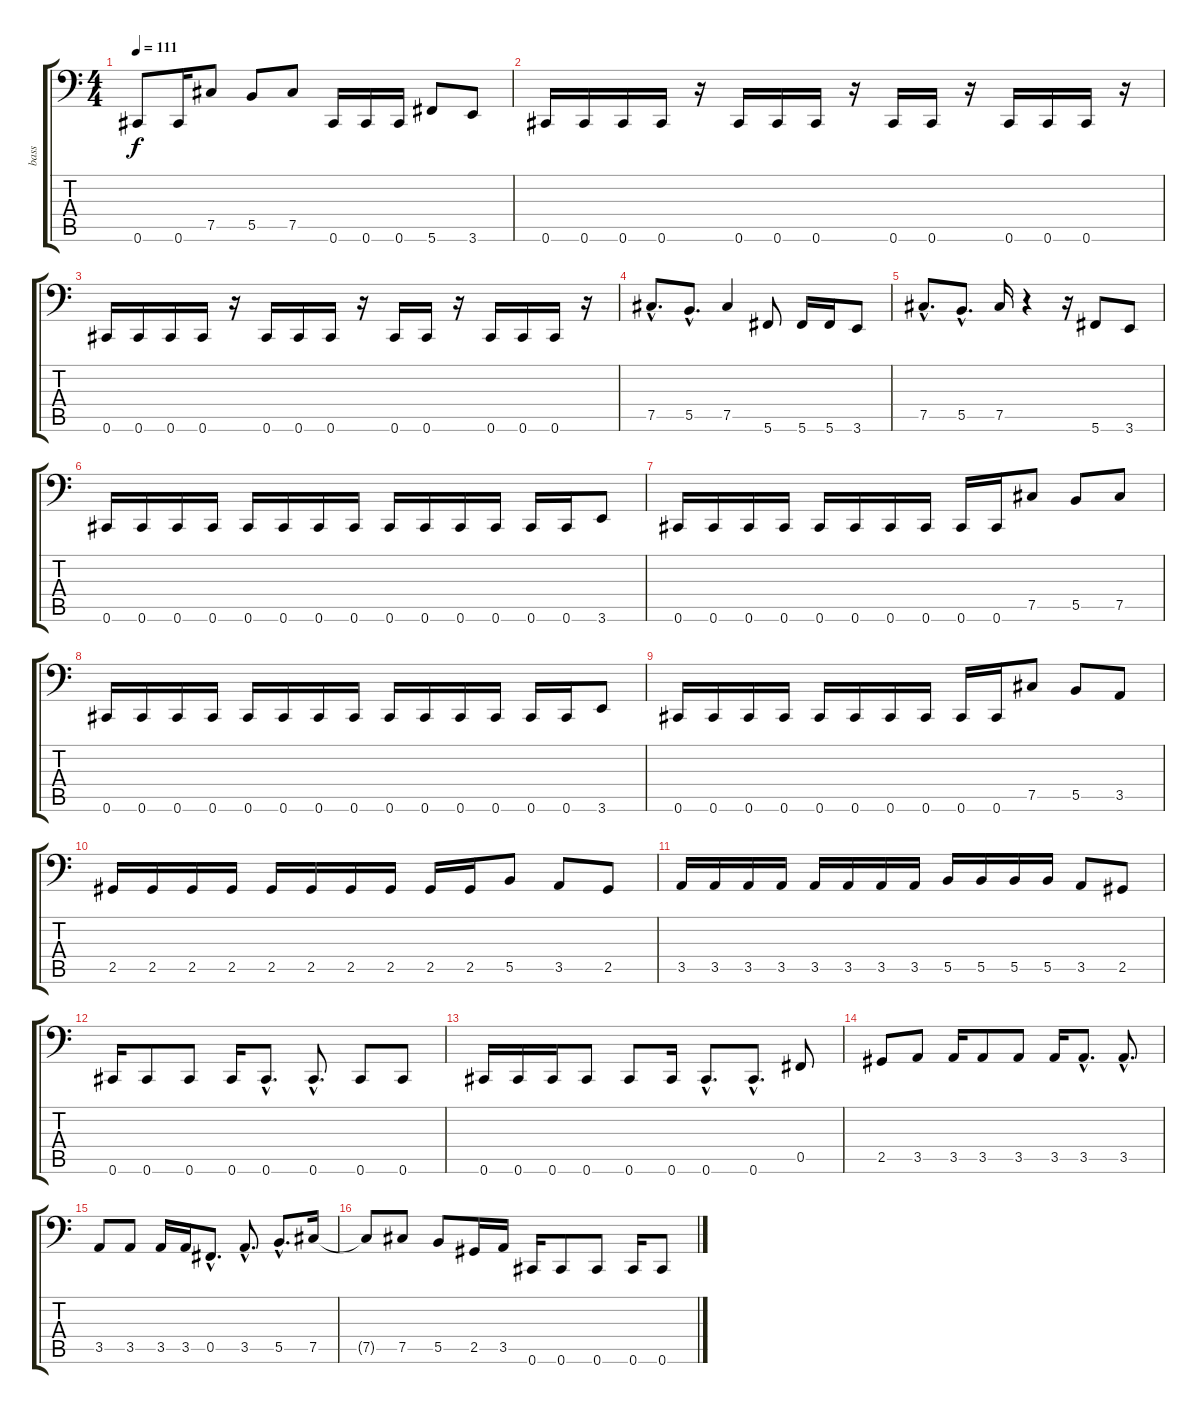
\track ("bass" "bass") {instrument electricbasspick}
\staff {score tabs}
\tuning (Db3 Ab2 E2 B1 Gb1 Db1) {hide}
\ts (4 4)
\tempo 111
\clef f4
\ks c
0.6.8{dy f} 0.6.16 7.5.8 5.5.8 7.5.8 0.6.16 0.6.16 0.6.16 5.6.8 3.6.8 |
0.6.16 0.6.16 0.6.16 0.6.16 r.16 0.6.16 0.6.16 0.6.16 r.16 0.6.16 0.6.16 r.16 0.6.16 0.6.16 0.6.16 r.16 |
0.6.16 0.6.16 0.6.16 0.6.16 r.16 0.6.16 0.6.16 0.6.16 r.16 0.6.16 0.6.16 r.16 0.6.16 0.6.16 0.6.16 r.16 |
7.5{hac}.8{d} 5.5{hac}.8{d} 7.5.4 5.6.8 5.6.16 5.6.16 3.6.8 |
7.5{hac}.8{d} 5.5{hac}.8{d} 7.5.16 r.4 r.16 5.6.8 3.6.8 |
0.6.16 0.6.16 0.6.16 0.6.16 0.6.16 0.6.16 0.6.16 0.6.16 0.6.16 0.6.16 0.6.16 0.6.16 0.6.16 0.6.16 3.6.8 |
0.6.16 0.6.16 0.6.16 0.6.16 0.6.16 0.6.16 0.6.16 0.6.16 0.6.16 0.6.16 7.5.8 5.5.8 7.5.8 |
0.6.16 0.6.16 0.6.16 0.6.16 0.6.16 0.6.16 0.6.16 0.6.16 0.6.16 0.6.16 0.6.16 0.6.16 0.6.16 0.6.16 3.6.8 |
0.6.16 0.6.16 0.6.16 0.6.16 0.6.16 0.6.16 0.6.16 0.6.16 0.6.16 0.6.16 7.5.8 5.5.8 3.5.8 |
2.5.16 2.5.16 2.5.16 2.5.16 2.5.16 2.5.16 2.5.16 2.5.16 2.5.16 2.5.16 5.5.8 3.5.8 2.5.8 |
3.5.16 3.5.16 3.5.16 3.5.16 3.5.16 3.5.16 3.5.16 3.5.16 5.5.16 5.5.16 5.5.16 5.5.16 3.5.8 2.5.8 |
0.6.16 0.6.8 0.6.8 0.6.16 0.6{hac}.8{d} 0.6{hac}.8{d} 0.6.8 0.6.8 |
0.6.16 0.6.16 0.6.16 0.6.8 0.6.8 0.6.16 0.6{hac}.8{d} 0.6{hac}.8{d} 0.5.8 |
2.5.8 3.5.8 3.5.16 3.5.8 3.5.8 3.5.16 3.5{hac}.8{d} 3.5{hac}.8{d} |
3.5.8 3.5.8 3.5.16 3.5.16 0.5{hac}.8{d} 3.5{hac}.8{d} 5.5{hac}.8{d} 7.5.16 |
7.5{t}.8 7.5.8 5.5.8 2.5.16 3.5.16 0.6.16 0.6.8 0.6.8 0.6.16 0.6.8
